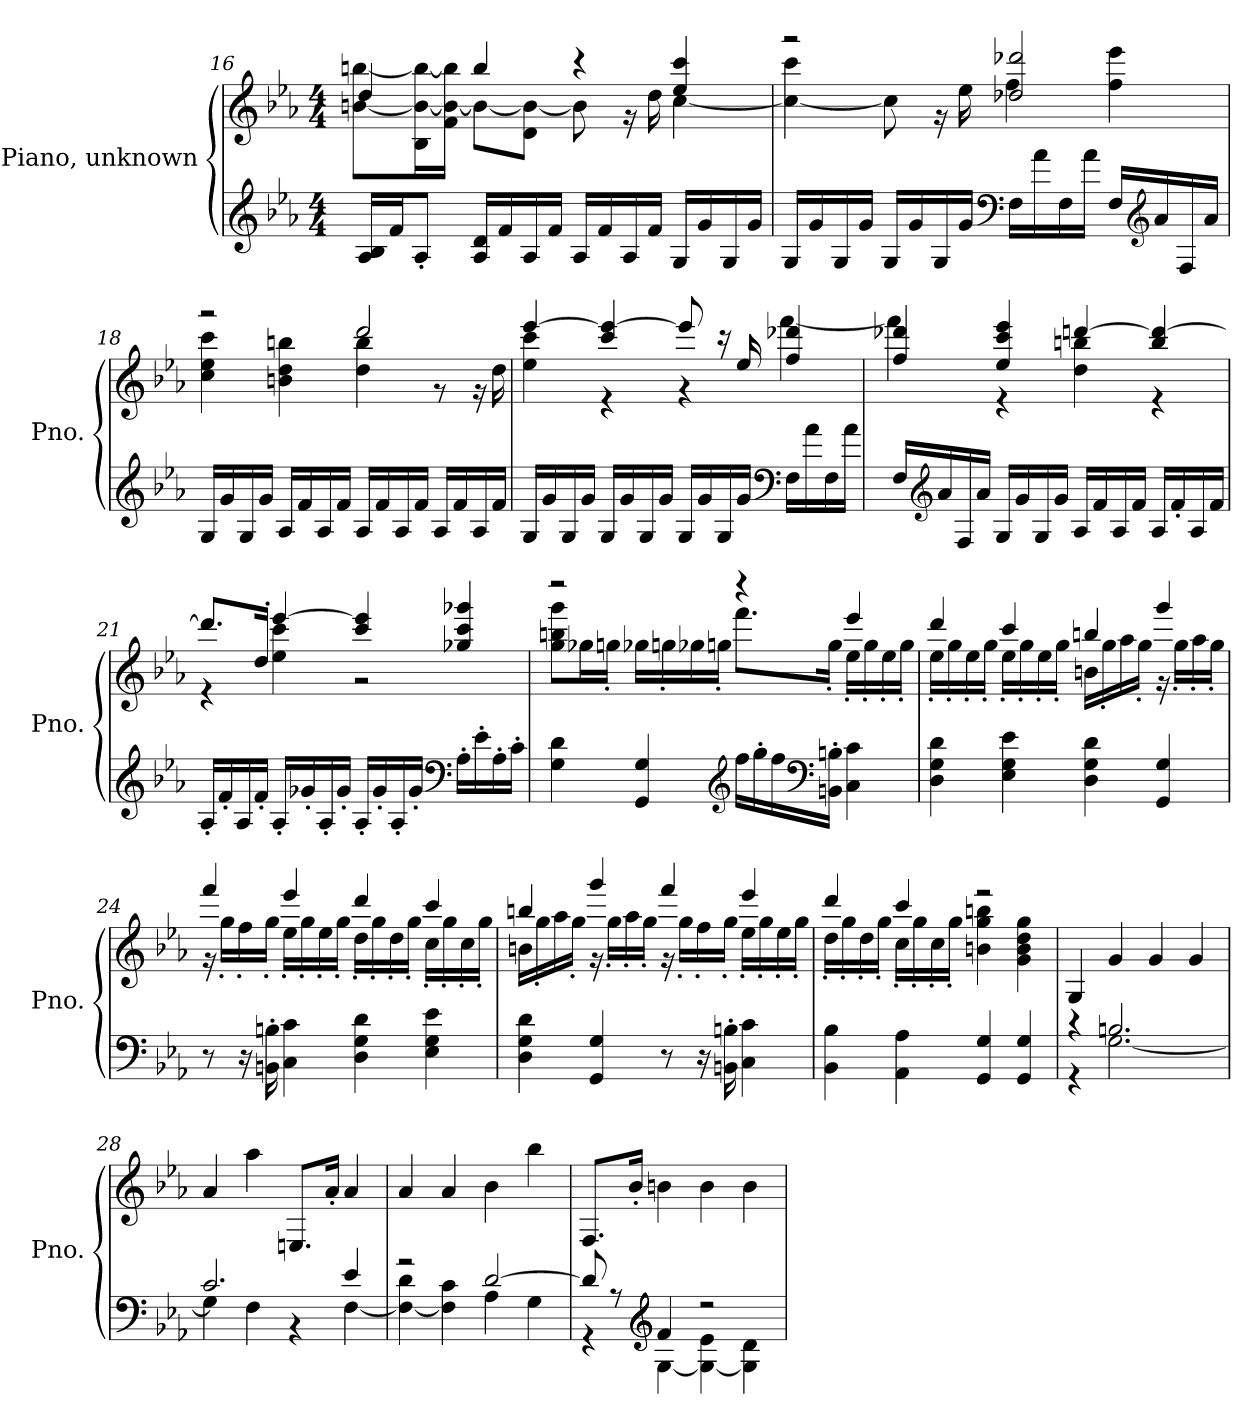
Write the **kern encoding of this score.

**kern	**kern
*part1	*part1
*staff2	*staff1
*I"Piano, unknown	*
*I'Pno.	*
*clefG2	*clefG2
*k[b-e-a-]	*k[b-e-a-]
*M4/4	*M4/4
=16	=16
*	*^
16A-/ 16B-/LL	4dd/	[8bn\ [8bbn\L
16f/J	.	.
8A-'/J	.	16B-\ 16b\_ 16bb\_L
.	.	16f\ 16b\_ 16bb\]JJ
16A-/ 16d/LL	4bb/	8b\L_
16f/	.	.
16A-/	.	8d\ 8b\_J
16f/JJ	.	.
16A-/LL	4r	8b\]
16f/	.	.
16A-/	.	16r
16f/JJ	.	16dd\
16G/LL	4ee-/ 4ccc/	[4cc\
16g/	.	.
16G/	.	.
16g/JJ	.	.
!!LO:LB:g=z	!!
=17	=17	=17
16G/LL	2r	4cc\_ 4ccc\
16g/	.	.
16G/	.	.
16g/JJ	.	.
16G/LL	.	8cc\]
16g/	.	.
16G/	.	16r
16g/JJ	.	16ee-\
*clefF4	*	*
16F\LL	2dd-X/ 2ddd-X/	4ff\
16a-\	.	.
16F\	.	.
16a-\JJ	.	.
16F/LL	.	4ff\ 4eee-\
*clefG2	*	*
16a-/	.	.
16F/	.	.
16a-/JJ	.	.
=18	=18	=18
16G/LL	2r	4cc\ 4ee-\ 4ccc\
16g/	.	.
16G/	.	.
16g/JJ	.	.
16A-/LL	.	4bn\ 4dd\ 4bbn\
16f/	.	.
16A-/	.	.
16f/JJ	.	.
16A-/LL	2ddd/	4dd\ 4bb\
16f/	.	.
16A-/	.	.
16f/JJ	.	.
16A-/LL	.	8r
16f/	.	.
16A-/	.	16r
16f/JJ	.	16dd\
!!LO:PB:g=z	!!
=19	=19	=19
16G/LL	[4eee-/	4ee-\ 4ccc\
16g/	.	.
16G/	.	.
16g/JJ	.	.
16G/LL	4ccc/ 4eee-/_	4r
16g/	.	.
16G/	.	.
16g/JJ	.	.
16G/LL	8eee-/]	4r
16g/	.	.
16G/	16r	.
16g/JJ	16ee-/	.
*clefF4	*	*
16F\LL	4ff/ 4ddd-X/	[4fff\
16a-\	.	.
16F\	.	.
16a-\JJ	.	.
=20	=20	=20
16F/LL	4ff/ 4ddd-X/	4fff\]
*clefG2	*	*
16a-/	.	.
16F/	.	.
16a-/JJ	.	.
16G/LL	4ee-/ 4ccc/ 4eee-/	4r
16g/	.	.
16G/	.	.
16g/JJ	.	.
16A-/LL	[4dddn/	4dd\ 4bbn\
16f/	.	.
16A-/	.	.
16f/JJ	.	.
16A-/LL	4bb/ 4ddd/_	4r
16f'/	.	.
16A-/	.	.
16f/JJ	.	.
!!LO:LB:g=z	!!
=21	=21	=21
16A-'/LL	8.ddd/L]	4r
16f'/	.	.
16A-/	.	.
16f'/JJ	16dd'/Jk	.
16A-'/LL	[4eee-/	4ee-\ 4ccc\
16g-X'/	.	.
16A-'/	.	.
16g-'/JJ	.	.
16A-'/LL	4ccc/ 4eee-/]	2r
16g-'/	.	.
16A-'/	.	.
16g-'/JJ	.	.
*clefF4	*	*
16A-'\LL	4gg-X/ 4ccc/ 4ggg-X/	.
16e-'\	.	.
16A-'\	.	.
16c'\JJ	.	.
=22	=22	=22
4G\ 4d\	2r	8gg\ 8bbn\ 8ggg\L
.	.	16gg-X\L
.	.	16ggn'\JJ
4GG/ 4G/	.	16gg-X\LL
.	.	16ggn'\
.	.	16gg-X\
.	.	16ggn'\JJ
*clefG2	*	*
16ff\LL	4r	8.fff\L
16gg'\	.	.
16ff\	.	.
*clefF4	*	*
16BBn\' 16Bn\'JJ	.	16gg'\Jk
4C\ 4c\	4eee-/	16ee-'\LL
.	.	16gg'\
.	.	16ee-'\
.	.	16gg'\JJ
!!LO:LB:g=z	!!
=23	=23	=23
4D\ 4G\ 4d\	4ddd/	16ee-'\LL
.	.	16gg'\
.	.	16ee-'\
.	.	16gg'\JJ
4E-\ 4G\ 4e-\	4ccc/	16ee-'\LL
.	.	16gg'\
.	.	16ee-'\
.	.	16gg'\JJ
4D\ 4G\ 4d\	4bbn/	16bn\LL
.	.	16gg'\
.	.	16aa-\
.	.	16gg'\JJ
4GG/ 4G/	4ggg/	16r
.	.	16gg'\LL
.	.	16aa-'\
.	.	16gg'\JJ
=24	=24	=24
8r	4fff/	16r
.	.	16gg'\LL
16r	.	16ff'\
16BBn\' 16Bn\'	.	16gg'\JJ
4C\ 4c\	4eee-/	16ee-'\LL
.	.	16gg'\
.	.	16ee-'\
.	.	16gg'\JJ
4D\ 4G\ 4d\	4ddd/	16dd'\LL
.	.	16gg'\
.	.	16dd'\
.	.	16gg'\JJ
4E-\ 4G\ 4e-\	4ccc/	16cc'\LL
.	.	16gg'\
.	.	16cc'\
.	.	16gg'\JJ
!!LO:LB:g=z	!!
=25	=25	=25
4D\ 4G\ 4d\	4bbn/	16bn\LL
.	.	16gg'\
.	.	16aa-\
.	.	16gg'\JJ
4GG/ 4G/	4ggg/	16r
.	.	16gg'\LL
.	.	16aa-'\
.	.	16gg'\JJ
8r	4fff/	16r
.	.	16gg'\LL
16r	.	16ff'\
16BBn\' 16Bn\'	.	16gg'\JJ
4C\ 4c\	4eee-/	16ee-'\LL
.	.	16gg'\
.	.	16ee-'\
.	.	16gg'\JJ
=26	=26	=26
4BB-\ 4B-\	4ddd/	16dd'\LL
.	.	16gg'\
.	.	16dd'\
.	.	16gg'\JJ
4AA-\ 4A-\	4ccc/	16cc'\LL
.	.	16gg'\
.	.	16cc'\
.	.	16gg'\JJ
4GG/ 4G/	2r	4bn\ 4gg\ 4bbn\
4GG/ 4G/	.	4g\ 4b\ 4dd\ 4gg\
*	*v	*v
=27	=27
*^	*
4r	4r	4G/
2.Bn/	[2.G\	4g/
.	.	4g/
.	.	4g/
=28	=28	=28
2.c/	4G\]	4a-/
.	4F\	4aa-\
.	4r	8.En/L
.	.	16a-'/Jk
4e-/	[4F\	4a-/
!!LO:LB:g=z
=29	=29	=29
2r	4F\_ 4d\	4a-/
.	4F\] 4c\	4a-/
[2d/	4A-\	4b-\
.	4G\	4bb-\
=30	=30	=30
8d/]	4r	8.F/L
8r	.	.
.	.	16b-'/Jk
*clefG2	*	*
4f/	[4G\	4bn\
2r	4G\_ 4e-\	4b\
.	4G\] 4d\	4b\
*v	*v	*
=	=
*-	*-
